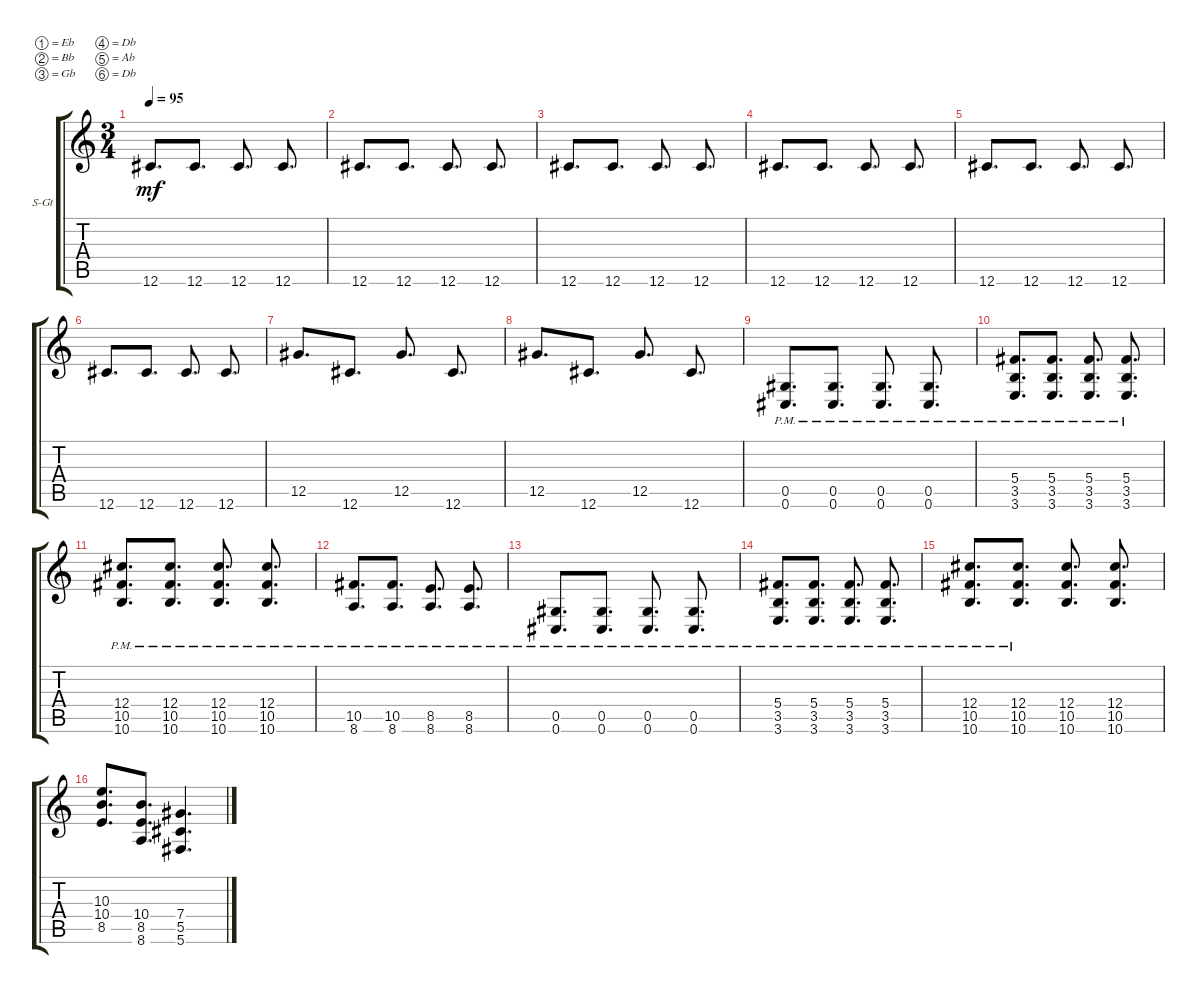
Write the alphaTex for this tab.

\defaultSystemsLayout 4
\bracketExtendMode groupsimilarinstruments
\firstSystemTrackNameOrientation horizontal
\otherSystemsTrackNameOrientation horizontal
\track ("Steel Guitar" "S-Gt") {instrument acousticguitarsteel}
\staff {score tabs}
\tuning (Eb4 Bb3 Gb3 Db3 Ab2 Db2)
\ts (3 4)
\tempo 95
\clef g2
\ks c
12.6.8{d dy mf instrument acousticguitarsteel} 12.6.8{d} 12.6.8{d} 12.6.8{d} |
12.6.8{d} 12.6.8{d} 12.6.8{d} 12.6.8{d} |
12.6.8{d} 12.6.8{d} 12.6.8{d} 12.6.8{d} |
12.6.8{d} 12.6.8{d} 12.6.8{d} 12.6.8{d} |
12.6.8{d} 12.6.8{d} 12.6.8{d} 12.6.8{d} |
12.6.8{d} 12.6.8{d} 12.6.8{d} 12.6.8{d} |
12.5.8{d} 12.6.8{d} 12.5.8{d} 12.6.8{d} |
12.5.8{d} 12.6.8{d} 12.5.8{d} 12.6.8{d} |
(0.6{pm} 0.5{pm}).8{d} (0.5{pm} 0.6{pm}).8{d} (0.5{pm} 0.6{pm}).8{d} (0.5{pm} 0.6{pm}).8{d} |
(3.6{pm} 3.5{pm} 5.4{pm}).8{d} (3.5{pm} 3.6{pm} 5.4{pm}).8{d} (3.5{pm} 3.6{pm} 5.4{pm}).8{d} (3.5{pm} 3.6{pm} 5.4{pm}).8{d} |
(10.6{pm} 10.5{pm} 12.4{pm}).8{d} (10.5{pm} 10.6{pm} 12.4{pm}).8{d} (10.5{pm} 10.6{pm} 12.4{pm}).8{d} (10.5{pm} 10.6{pm} 12.4{pm}).8{d} |
(8.6{pm} 10.5{pm}).8{d} (8.6{pm} 10.5{pm}).8{d} (8.5{pm} 8.6{pm}).8{d} (8.5{pm} 8.6{pm}).8{d} |
(0.6{pm} 0.5{pm}).8{d} (0.5{pm} 0.6{pm}).8{d} (0.5{pm} 0.6{pm}).8{d} (0.5{pm} 0.6{pm}).8{d} |
(3.6{pm} 3.5{pm} 5.4{pm}).8{d} (3.5{pm} 3.6{pm} 5.4{pm}).8{d} (3.5{pm} 3.6{pm} 5.4{pm}).8{d} (3.5{pm} 3.6{pm} 5.4{pm}).8{d} |
(10.6{pm} 10.5{pm} 12.4{pm}).8{d} (10.5{pm} 10.6{pm} 12.4{pm}).8{d} (10.5 10.6 12.4).8{d} (10.5 10.6 12.4).8{d} |
(10.4 8.5 10.3).8{d} (8.6 8.5 10.4).8{d} (5.6 5.5 7.4).4{d}
